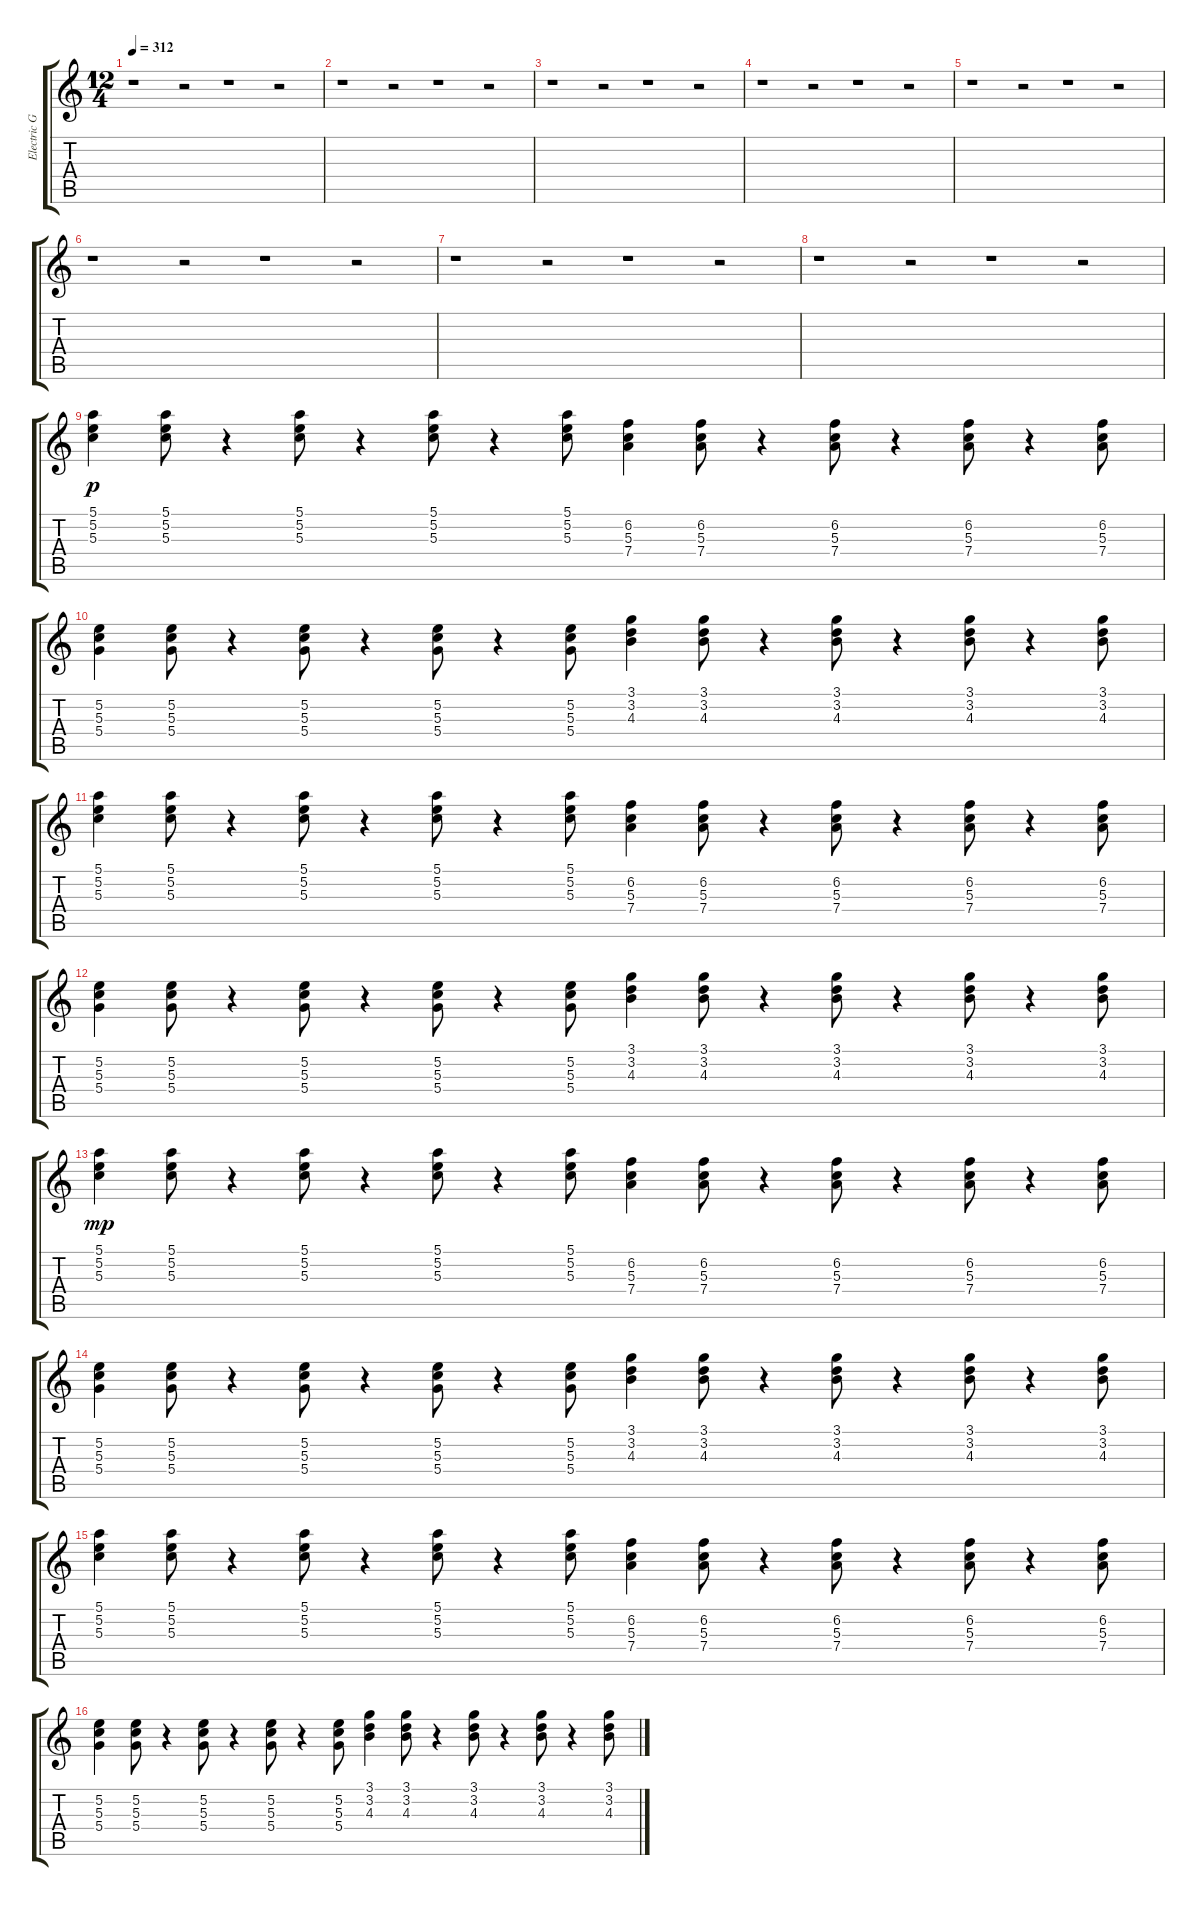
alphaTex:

\track ("Electric Guitar" "Electric G") {instrument electricguitarmuted}
\staff {score tabs}
\tuning (E4 B3 G3 D3 A2 E2) {hide}
\ts (12 4)
\tempo 312
\clef g2
\ks c
r.1{dy mp} r.2 r.1 r.2 |
r.1 r.2 r.1 r.2 |
r.1 r.2 r.1 r.2 |
r.1 r.2 r.1 r.2 |
r.1 r.2 r.1 r.2 |
r.1 r.2 r.1 r.2 |
r.1 r.2 r.1 r.2 |
r.1 r.2 r.1 r.2 |
(5.1 5.2 5.3).4{dy p} (5.1 5.2 5.3).8 r.4 (5.1 5.2 5.3).8 r.4 (5.1 5.2 5.3).8 r.4 (5.1 5.2 5.3).8 (6.2 5.3 7.4).4 (6.2 5.3 7.4).8 r.4 (6.2 5.3 7.4).8 r.4 (6.2 5.3 7.4).8 r.4 (6.2 5.3 7.4).8 |
(5.2 5.3 5.4).4 (5.2 5.3 5.4).8 r.4 (5.2 5.3 5.4).8 r.4 (5.2 5.3 5.4).8 r.4 (5.2 5.3 5.4).8 (3.1 3.2 4.3).4 (3.1 3.2 4.3).8 r.4 (3.1 3.2 4.3).8 r.4 (3.1 3.2 4.3).8 r.4 (3.1 3.2 4.3).8 |
(5.1 5.2 5.3).4 (5.1 5.2 5.3).8 r.4 (5.1 5.2 5.3).8 r.4 (5.1 5.2 5.3).8 r.4 (5.1 5.2 5.3).8 (6.2 5.3 7.4).4 (6.2 5.3 7.4).8 r.4 (6.2 5.3 7.4).8 r.4 (6.2 5.3 7.4).8 r.4 (6.2 5.3 7.4).8 |
(5.2 5.3 5.4).4 (5.2 5.3 5.4).8 r.4 (5.2 5.3 5.4).8 r.4 (5.2 5.3 5.4).8 r.4 (5.2 5.3 5.4).8 (3.1 3.2 4.3).4 (3.1 3.2 4.3).8 r.4 (3.1 3.2 4.3).8 r.4 (3.1 3.2 4.3).8 r.4 (3.1 3.2 4.3).8 |
(5.1 5.2 5.3).4{dy mp} (5.1 5.2 5.3).8 r.4 (5.1 5.2 5.3).8 r.4 (5.1 5.2 5.3).8 r.4 (5.1 5.2 5.3).8 (6.2 5.3 7.4).4 (6.2 5.3 7.4).8 r.4 (6.2 5.3 7.4).8 r.4 (6.2 5.3 7.4).8 r.4 (6.2 5.3 7.4).8 |
(5.2 5.3 5.4).4 (5.2 5.3 5.4).8 r.4 (5.2 5.3 5.4).8 r.4 (5.2 5.3 5.4).8 r.4 (5.2 5.3 5.4).8 (3.1 3.2 4.3).4 (3.1 3.2 4.3).8 r.4 (3.1 3.2 4.3).8 r.4 (3.1 3.2 4.3).8 r.4 (3.1 3.2 4.3).8 |
(5.1 5.2 5.3).4 (5.1 5.2 5.3).8 r.4 (5.1 5.2 5.3).8 r.4 (5.1 5.2 5.3).8 r.4 (5.1 5.2 5.3).8 (6.2 5.3 7.4).4 (6.2 5.3 7.4).8 r.4 (6.2 5.3 7.4).8 r.4 (6.2 5.3 7.4).8 r.4 (6.2 5.3 7.4).8 |
(5.2 5.3 5.4).4 (5.2 5.3 5.4).8 r.4 (5.2 5.3 5.4).8 r.4 (5.2 5.3 5.4).8 r.4 (5.2 5.3 5.4).8 (3.1 3.2 4.3).4 (3.1 3.2 4.3).8 r.4 (3.1 3.2 4.3).8 r.4 (3.1 3.2 4.3).8 r.4 (3.1 3.2 4.3).8
